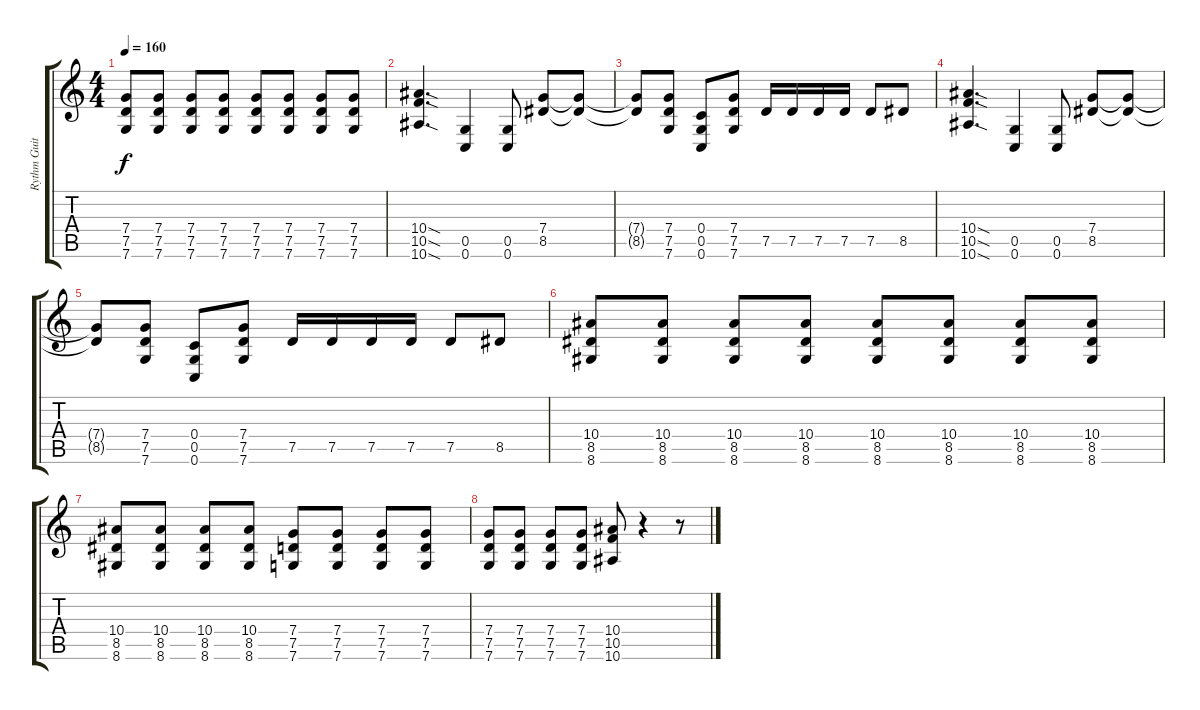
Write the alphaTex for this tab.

\track ("Rythm Guitar" "Rythm Guit") {instrument distortionguitar}
\staff {score tabs}
\tuning (D4 A3 F3 C3 G2 C2) {hide}
\ts (4 4)
\tempo 160
\clef g2
\ks c
(7.4 7.5 7.6).8{dy f} (7.4 7.5 7.6).8 (7.4 7.5 7.6).8 (7.4 7.5 7.6).8 (7.4 7.5 7.6).8 (7.4 7.5 7.6).8 (7.4 7.5 7.6).8 (7.4 7.5 7.6).8 |
(10.4{sod} 10.5{sod} 10.6{sod}).4{d} (0.5 0.6).4 (0.5 0.6).8 (7.4 8.5).8 (7.4{t} 8.5{t}).8 |
(7.4{t} 8.5{t}).8 (7.4 7.5 7.6).8 (0.4 0.5 0.6).8 (7.4 7.5 7.6).8 7.5.16 7.5.16 7.5.16 7.5.16 7.5.8 8.5.8 |
(10.4{sod} 10.5{sod} 10.6{sod}).4{d} (0.5 0.6).4 (0.5 0.6).8 (7.4 8.5).8 (7.4{t} 8.5{t}).8 |
(7.4{t} 8.5{t}).8 (7.4 7.5 7.6).8 (0.4 0.5 0.6).8 (7.4 7.5 7.6).8 7.5.16 7.5.16 7.5.16 7.5.16 7.5.8 8.5.8 |
(10.4 8.5 8.6).8 (10.4 8.5 8.6).8 (10.4 8.5 8.6).8 (10.4 8.5 8.6).8 (10.4 8.5 8.6).8 (10.4 8.5 8.6).8 (10.4 8.5 8.6).8 (10.4 8.5 8.6).8 |
(10.4 8.5 8.6).8 (10.4 8.5 8.6).8 (10.4 8.5 8.6).8 (10.4 8.5 8.6).8 (7.4 7.5 7.6).8 (7.4 7.5 7.6).8 (7.4 7.5 7.6).8 (7.4 7.5 7.6).8 |
(7.4 7.5 7.6).8 (7.4 7.5 7.6).8 (7.4 7.5 7.6).8 (7.4 7.5 7.6).8 (10.4 10.5 10.6).8 r.4 r.8
